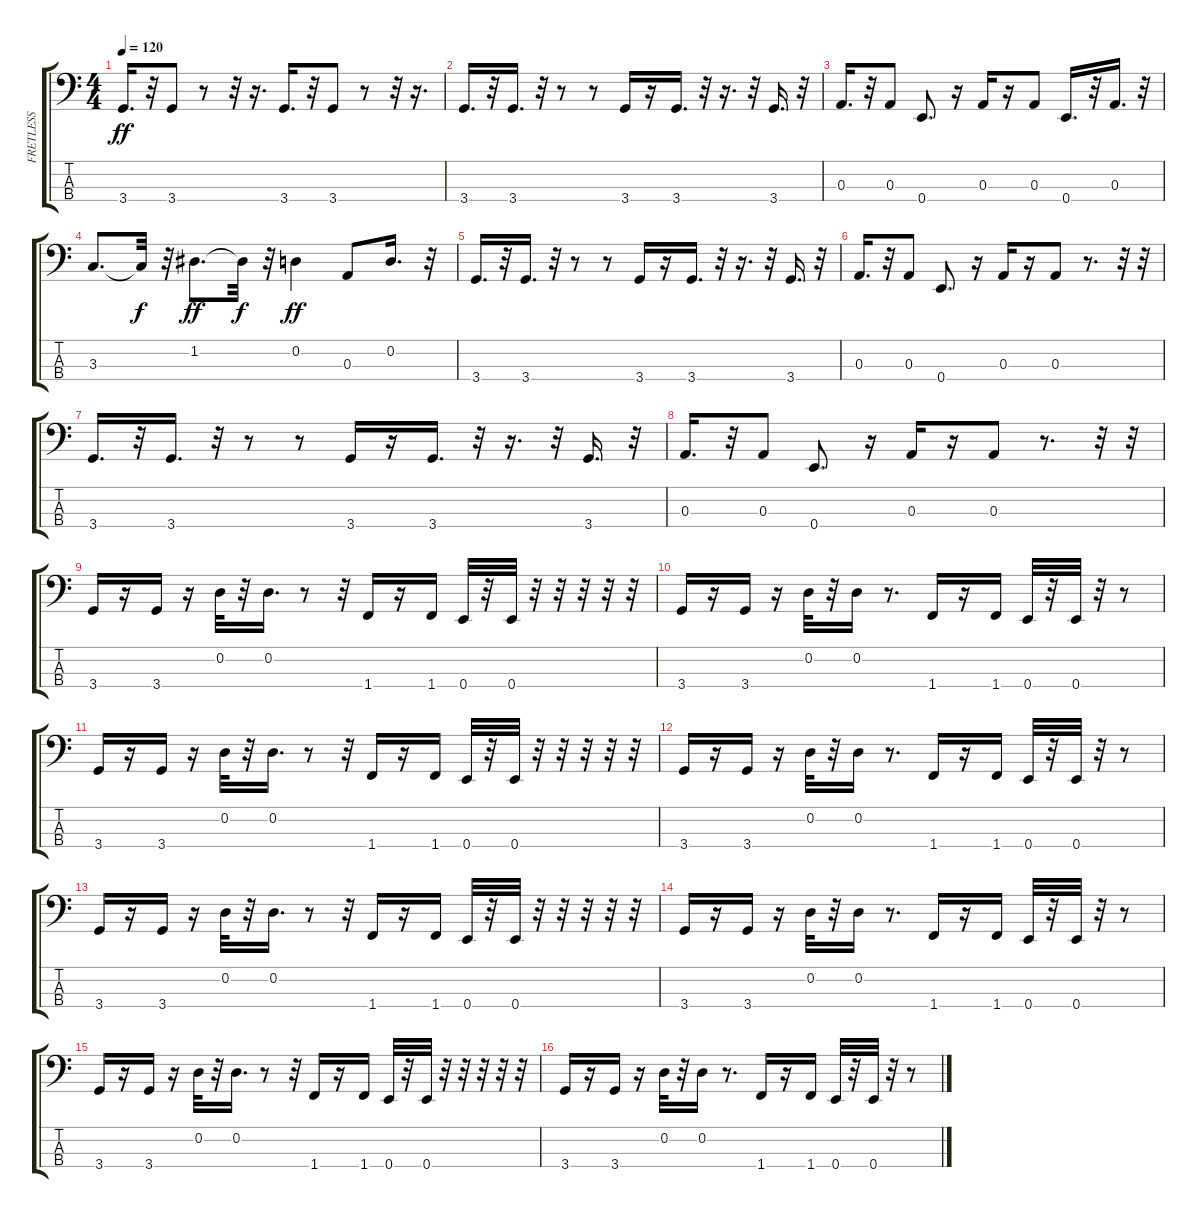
\track ("FRETLESS" "FRETLESS") {instrument fretlessbass}
\staff {score tabs}
\tuning (G2 D2 A1 E1) {hide}
\ts (4 4)
\tempo 120
\clef f4
\ks c
3.4.16{d dy ff} r.32 3.4.8 r.8 r.32 r.16{d} 3.4.16{d} r.32 3.4.8 r.8 r.32 r.16{d} |
3.4.16{d} r.32 3.4.16{d} r.32 r.8 r.8 3.4.16 r.16 3.4.16{d} r.32 r.16{d} r.32 3.4.16{d} r.32 |
0.3.16{d} r.32 0.3.8 0.4.8{d} r.16 0.3.16 r.16 0.3.8 0.4.16{d} r.32 0.3.16{d} r.32 |
3.3.8{d} 3.3{t}.32{dy f} r.32 1.2.8{d dy ff} 1.2{t}.32{dy f} r.32 0.2.4{dy ff} 0.3.8 0.2.16{d} r.32 |
3.4.16{d} r.32 3.4.16{d} r.32 r.8 r.8 3.4.16 r.16 3.4.16{d} r.32 r.16{d} r.32 3.4.16{d} r.32 |
0.3.16{d} r.32 0.3.8 0.4.8{d} r.16 0.3.16 r.16 0.3.8 r.8{d} r.32 r.32 |
3.4.16{d} r.32 3.4.16{d} r.32 r.8 r.8 3.4.16 r.16 3.4.16{d} r.32 r.16{d} r.32 3.4.16{d} r.32 |
0.3.16{d} r.32 0.3.8 0.4.8{d} r.16 0.3.16 r.16 0.3.8 r.8{d} r.32 r.32 |
3.4.16 r.16 3.4.16 r.16 0.2.32 r.32 0.2.16{d} r.8 r.32 1.4.16 r.16 1.4.16 0.4.32 r.32 0.4.32{volume 15} r.32 r.32 r.32 r.32 r.32 |
3.4.16 r.16 3.4.16 r.16 0.2.32{volume 15} r.32 0.2.16 r.8{d} 1.4.16{volume 14} r.16 1.4.16{volume 14} 0.4.32 r.32 0.4.32{volume 14} r.32 r.8 |
3.4.16{volume 14} r.16 3.4.16{volume 13} r.16 0.2.32{volume 13} r.32 0.2.16{d volume 13} r.8 r.32 1.4.16{volume 12} r.16 1.4.16{volume 12} 0.4.32 r.32 0.4.32{volume 12} r.32 r.32 r.32 r.32{volume 12} r.32 |
3.4.16{volume 11} r.16 3.4.16{volume 11} r.16 0.2.32{volume 11} r.32 0.2.16 r.8{d} 1.4.16{volume 10} r.16 1.4.16{volume 10} 0.4.32{volume 10} r.32 0.4.32 r.32 r.8{volume 10} |
3.4.16{volume 9} r.16 3.4.16{volume 9} r.16 0.2.32{volume 9} r.32 0.2.16{d} r.8 r.32 1.4.16{volume 8} r.16 1.4.16{volume 8} 0.4.32{volume 8} r.32 0.4.32{volume 8} r.32 r.32 r.32 r.32{volume 7} r.32 |
3.4.16 r.16 3.4.16{volume 7} r.16 0.2.32{volume 7} r.32 0.2.16{volume 7} r.8{d} 1.4.16{volume 6} r.16 1.4.16{volume 6} 0.4.32 r.32 0.4.32{volume 6} r.32 r.8 |
3.4.16{volume 6} r.16 3.4.16{volume 5} r.16 0.2.32{volume 5} r.32 0.2.16{d} r.8 r.32 1.4.16{volume 4} r.16 1.4.16{volume 4} 0.4.32{volume 4} r.32 0.4.32 r.32 r.32{volume 4} r.32 r.32 r.32 |
3.4.16{volume 3} r.16 3.4.16{volume 3} r.16 0.2.32{volume 3} r.32 0.2.16{volume 2} r.8{d} 1.4.16{volume 2} r.16 1.4.16{volume 2} 0.4.32 r.32 0.4.32{volume 2} r.32 r.8
